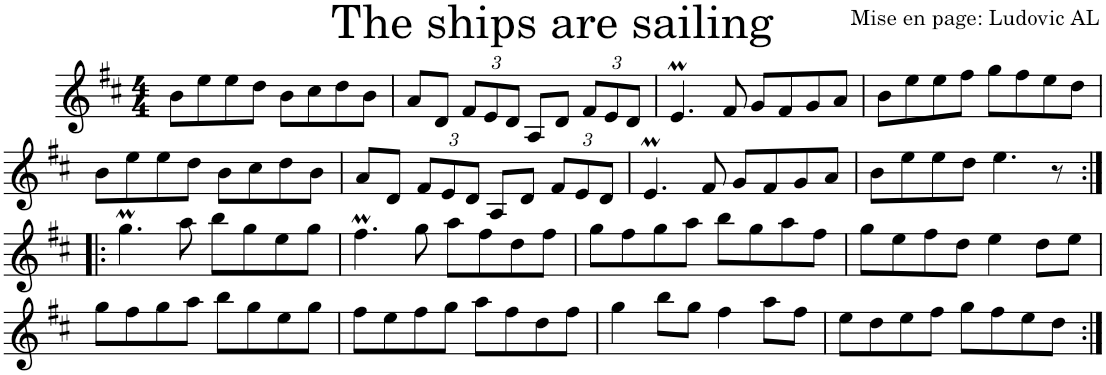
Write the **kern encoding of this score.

**kern
*part1
*staff1
*I"Voice
*I'V
*clefG2
*k[f#c#]
*M4/4
=1
8b\L
8ee\
8ee\
8dd\J
8b\L
8cc#\
8dd\
8b\J
=2
8a/L
8d/J
*Xbrackettup
12f#/L
12e/
12d/J
8A/L
8d/J
12f#/L
12e/
12d/J
=3
4.eM/
8f#/
8g/L
8f#/
8g/
8a/J
=4
8b\L
8ee\
8ee\
8ff#\J
8gg\L
8ff#\
8ee\
8dd\J
!!LO:LB:g=z
=5
8b\L
8ee\
8ee\
8dd\J
8b\L
8cc#\
8dd\
8b\J
=6
8a/L
8d/J
12f#/L
12e/
12d/J
8A/L
8d/J
12f#/L
12e/
12d/J
=7
4.eM/
8f#/
8g/L
8f#/
8g/
8a/J
=8
8b\L
8ee\
8ee\
8dd\J
4.ee\
8r
!!LO:LB:g=z
=9:|!|:
4.ggM\
8aa\
8bb\L
8gg\
8ee\
8gg\J
=10
4.ff#m\
8gg\
8aa\L
8ff#\
8dd\
8ff#\J
=11
8gg\L
8ff#\
8gg\
8aa\J
8bb\L
8gg\
8aa\
8ff#\J
=12
8gg\L
8ee\
8ff#\
8dd\J
4ee\
8dd\L
8ee\J
!!LO:LB:g=z
=13
8gg\L
8ff#\
8gg\
8aa\J
8bb\L
8gg\
8ee\
8gg\J
=14
8ff#\L
8ee\
8ff#\
8gg\J
8aa\L
8ff#\
8dd\
8ff#\J
=15
4gg\
8bb\L
8gg\J
4ff#\
8aa\L
8ff#\J
=16
8ee\L
8dd\
8ee\
8ff#\J
8gg\L
8ff#\
8ee\
8dd\J
=:|!
*-
